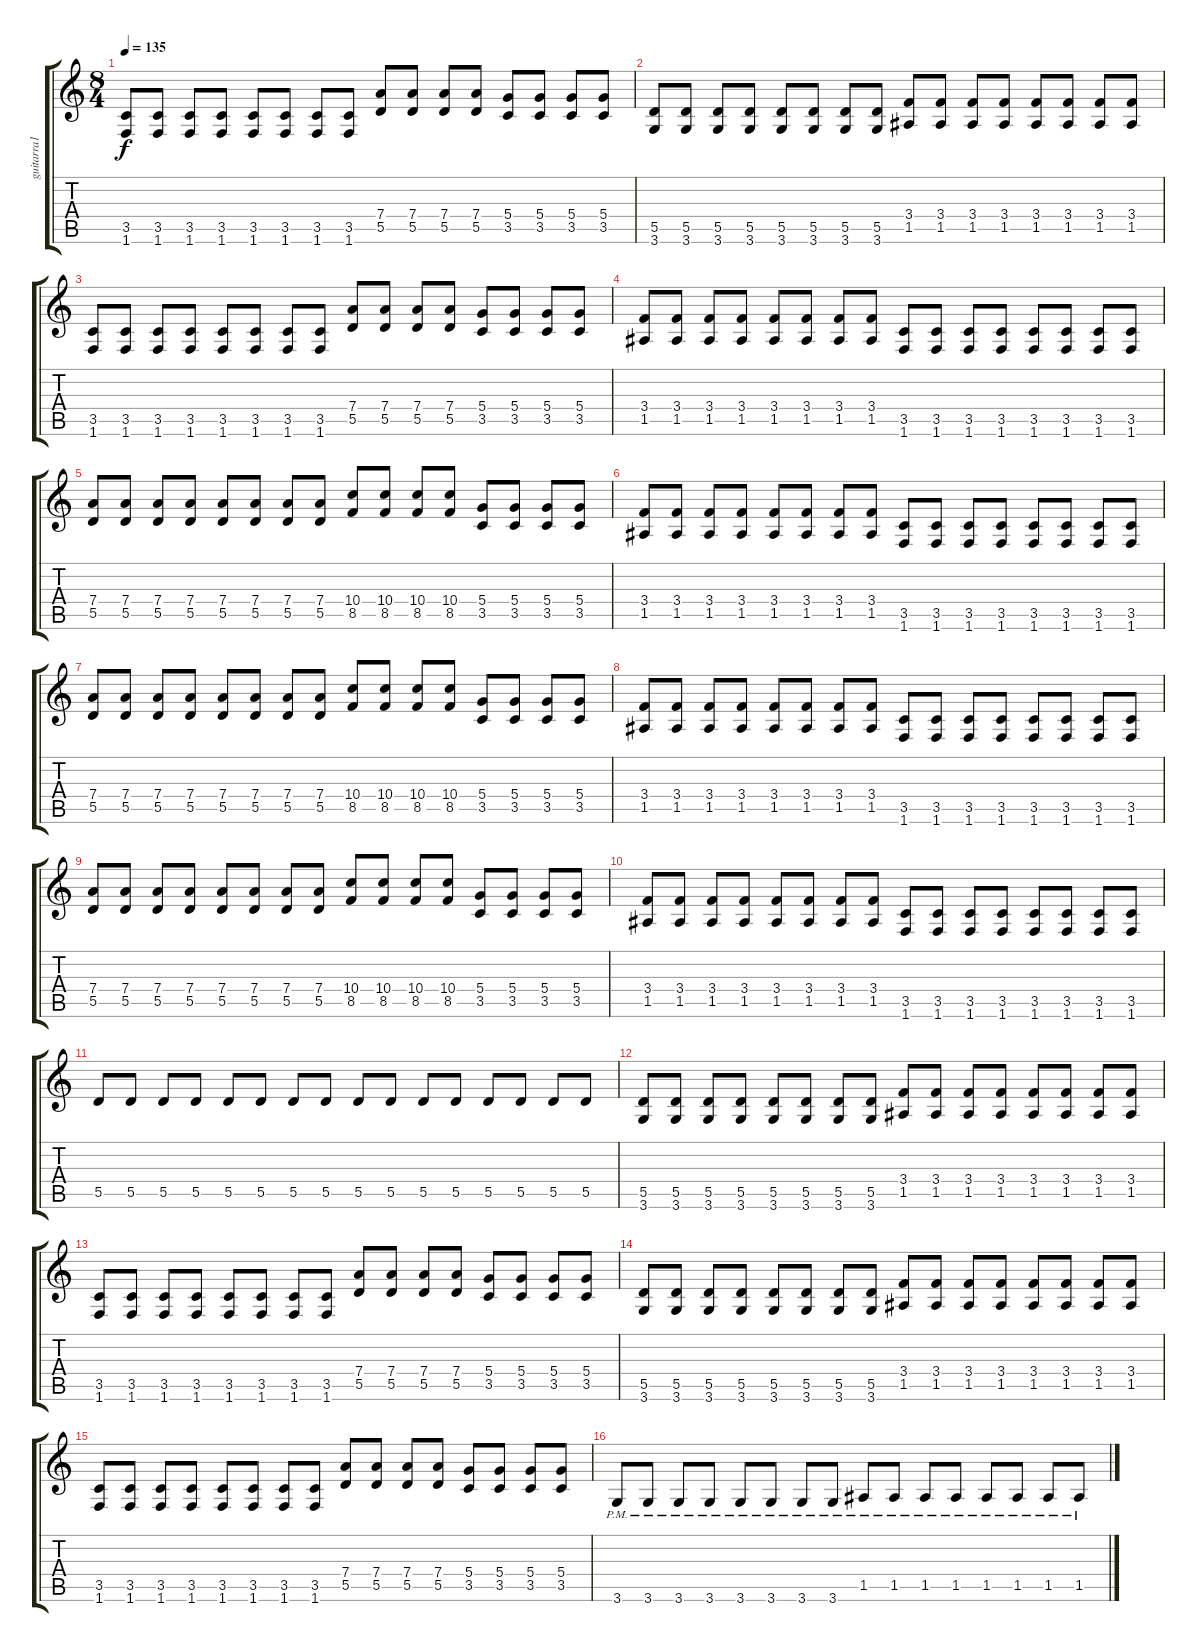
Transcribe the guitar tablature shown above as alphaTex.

\track ("guitarra1" "guitarra1") {instrument distortionguitar}
\staff {score tabs}
\tuning (E4 B3 G3 D3 A2 E2) {hide}
\ts (8 4)
\tempo 135
\clef g2
\ks c
(3.5 1.6).8{dy f} (3.5 1.6).8 (3.5 1.6).8 (3.5 1.6).8 (3.5 1.6).8 (3.5 1.6).8 (3.5 1.6).8 (3.5 1.6).8 (7.4 5.5).8 (7.4 5.5).8 (7.4 5.5).8 (7.4 5.5).8 (5.4 3.5).8 (5.4 3.5).8 (5.4 3.5).8 (5.4 3.5).8 |
(5.5 3.6).8 (5.5 3.6).8 (5.5 3.6).8 (5.5 3.6).8 (5.5 3.6).8 (5.5 3.6).8 (5.5 3.6).8 (5.5 3.6).8 (3.4 1.5).8 (3.4 1.5).8 (3.4 1.5).8 (3.4 1.5).8 (3.4 1.5).8 (3.4 1.5).8 (3.4 1.5).8 (3.4 1.5).8 |
(3.5 1.6).8 (3.5 1.6).8 (3.5 1.6).8 (3.5 1.6).8 (3.5 1.6).8 (3.5 1.6).8 (3.5 1.6).8 (3.5 1.6).8 (7.4 5.5).8 (7.4 5.5).8 (7.4 5.5).8 (7.4 5.5).8 (5.4 3.5).8 (5.4 3.5).8 (5.4 3.5).8 (5.4 3.5).8 |
(3.4 1.5).8 (3.4 1.5).8 (3.4 1.5).8 (3.4 1.5).8 (3.4 1.5).8 (3.4 1.5).8 (3.4 1.5).8 (3.4 1.5).8 (3.5 1.6).8 (3.5 1.6).8 (3.5 1.6).8 (3.5 1.6).8 (3.5 1.6).8 (3.5 1.6).8 (3.5 1.6).8 (3.5 1.6).8 |
(7.4 5.5).8 (7.4 5.5).8 (7.4 5.5).8 (7.4 5.5).8 (7.4 5.5).8 (7.4 5.5).8 (7.4 5.5).8 (7.4 5.5).8 (10.4 8.5).8 (10.4 8.5).8 (10.4 8.5).8 (10.4 8.5).8 (5.4 3.5).8 (5.4 3.5).8 (5.4 3.5).8 (5.4 3.5).8 |
(3.4 1.5).8 (3.4 1.5).8 (3.4 1.5).8 (3.4 1.5).8 (3.4 1.5).8 (3.4 1.5).8 (3.4 1.5).8 (3.4 1.5).8 (3.5 1.6).8 (3.5 1.6).8 (3.5 1.6).8 (3.5 1.6).8 (3.5 1.6).8 (3.5 1.6).8 (3.5 1.6).8 (3.5 1.6).8 |
(7.4 5.5).8 (7.4 5.5).8 (7.4 5.5).8 (7.4 5.5).8 (7.4 5.5).8 (7.4 5.5).8 (7.4 5.5).8 (7.4 5.5).8 (10.4 8.5).8 (10.4 8.5).8 (10.4 8.5).8 (10.4 8.5).8 (5.4 3.5).8 (5.4 3.5).8 (5.4 3.5).8 (5.4 3.5).8 |
(3.4 1.5).8 (3.4 1.5).8 (3.4 1.5).8 (3.4 1.5).8 (3.4 1.5).8 (3.4 1.5).8 (3.4 1.5).8 (3.4 1.5).8 (3.5 1.6).8 (3.5 1.6).8 (3.5 1.6).8 (3.5 1.6).8 (3.5 1.6).8 (3.5 1.6).8 (3.5 1.6).8 (3.5 1.6).8 |
(7.4 5.5).8 (7.4 5.5).8 (7.4 5.5).8 (7.4 5.5).8 (7.4 5.5).8 (7.4 5.5).8 (7.4 5.5).8 (7.4 5.5).8 (10.4 8.5).8 (10.4 8.5).8 (10.4 8.5).8 (10.4 8.5).8 (5.4 3.5).8 (5.4 3.5).8 (5.4 3.5).8 (5.4 3.5).8 |
(3.4 1.5).8 (3.4 1.5).8 (3.4 1.5).8 (3.4 1.5).8 (3.4 1.5).8 (3.4 1.5).8 (3.4 1.5).8 (3.4 1.5).8 (3.5 1.6).8 (3.5 1.6).8 (3.5 1.6).8 (3.5 1.6).8 (3.5 1.6).8 (3.5 1.6).8 (3.5 1.6).8 (3.5 1.6).8 |
5.5.8 5.5.8 5.5.8 5.5.8 5.5.8 5.5.8 5.5.8 5.5.8 5.5.8 5.5.8 5.5.8 5.5.8 5.5.8 5.5.8 5.5.8 5.5.8 |
(5.5 3.6).8 (5.5 3.6).8 (5.5 3.6).8 (5.5 3.6).8 (5.5 3.6).8 (5.5 3.6).8 (5.5 3.6).8 (5.5 3.6).8 (3.4 1.5).8 (3.4 1.5).8 (3.4 1.5).8 (3.4 1.5).8 (3.4 1.5).8 (3.4 1.5).8 (3.4 1.5).8 (3.4 1.5).8 |
(3.5 1.6).8 (3.5 1.6).8 (3.5 1.6).8 (3.5 1.6).8 (3.5 1.6).8 (3.5 1.6).8 (3.5 1.6).8 (3.5 1.6).8 (7.4 5.5).8 (7.4 5.5).8 (7.4 5.5).8 (7.4 5.5).8 (5.4 3.5).8 (5.4 3.5).8 (5.4 3.5).8 (5.4 3.5).8 |
(5.5 3.6).8 (5.5 3.6).8 (5.5 3.6).8 (5.5 3.6).8 (5.5 3.6).8 (5.5 3.6).8 (5.5 3.6).8 (5.5 3.6).8 (3.4 1.5).8 (3.4 1.5).8 (3.4 1.5).8 (3.4 1.5).8 (3.4 1.5).8 (3.4 1.5).8 (3.4 1.5).8 (3.4 1.5).8 |
(3.5 1.6).8 (3.5 1.6).8 (3.5 1.6).8 (3.5 1.6).8 (3.5 1.6).8 (3.5 1.6).8 (3.5 1.6).8 (3.5 1.6).8 (7.4 5.5).8 (7.4 5.5).8 (7.4 5.5).8 (7.4 5.5).8 (5.4 3.5).8 (5.4 3.5).8 (5.4 3.5).8 (5.4 3.5).8 |
3.6{pm}.8 3.6{pm}.8 3.6{pm}.8 3.6{pm}.8 3.6{pm}.8 3.6{pm}.8 3.6{pm}.8 3.6{pm}.8 1.5{pm}.8 1.5{pm}.8 1.5{pm}.8 1.5{pm}.8 1.5{pm}.8 1.5{pm}.8 1.5{pm}.8 1.5{pm}.8
